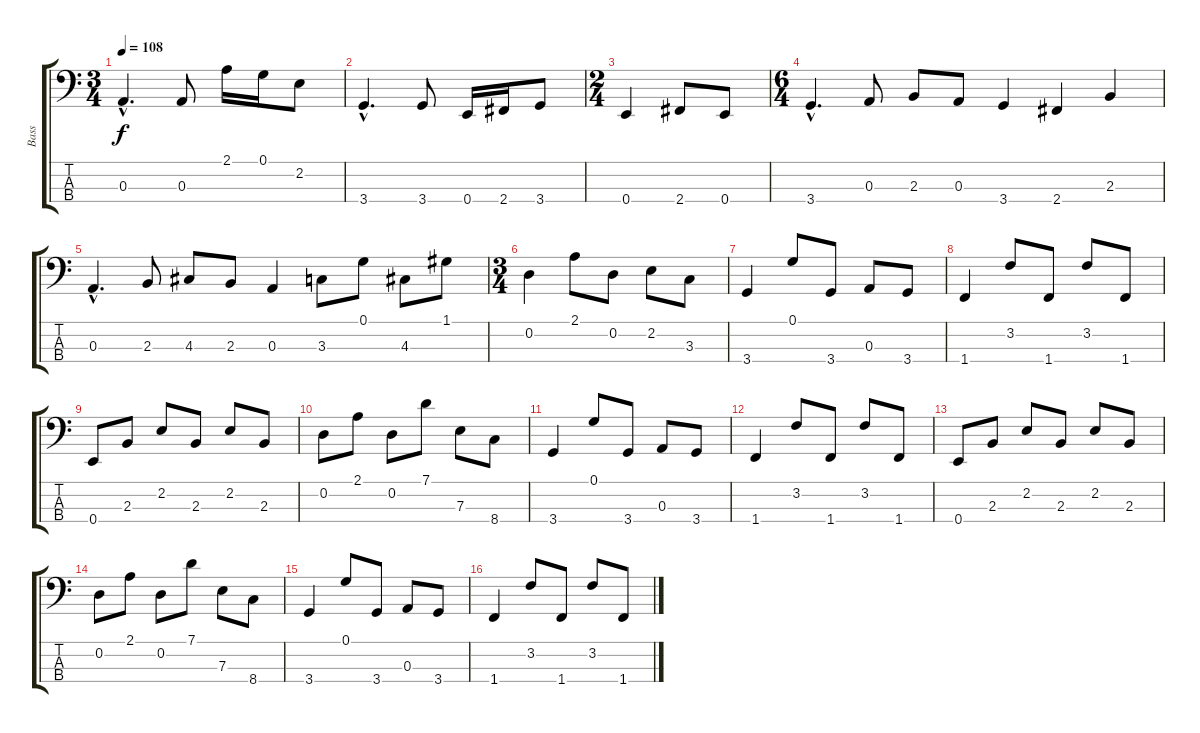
\track ("Bass" "Bass") {instrument electricbasspick}
\staff {score tabs}
\tuning (G2 D2 A1 E1) {hide}
\ts (3 4)
\tempo 108
\clef f4
\ks c
0.3{hac}.4{d dy f} 0.3.8 2.1.16 0.1.16 2.2.8 |
3.4{hac}.4{d} 3.4.8 0.4.16 2.4.16 3.4.8 |
\ts (2 4)
0.4.4 2.4.8 0.4.8 |
\ts (6 4)
3.4{hac}.4{d} 0.3.8 2.3.8 0.3.8 3.4.4 2.4.4 2.3.4 |
0.3{hac}.4{d} 2.3.8 4.3.8 2.3.8 0.3.4 3.3.8 0.1.8 4.3.8 1.1.8 |
\ts (3 4)
0.2.4 2.1.8 0.2.8 2.2.8 3.3.8 |
3.4.4 0.1.8 3.4.8 0.3.8 3.4.8 |
1.4.4 3.2.8 1.4.8 3.2.8 1.4.8 |
0.4.8 2.3.8 2.2.8 2.3.8 2.2.8 2.3.8 |
0.2.8 2.1.8 0.2.8 7.1.8 7.3.8 8.4.8 |
3.4.4 0.1.8 3.4.8 0.3.8 3.4.8 |
1.4.4 3.2.8 1.4.8 3.2.8 1.4.8 |
0.4.8 2.3.8 2.2.8 2.3.8 2.2.8 2.3.8 |
0.2.8 2.1.8 0.2.8 7.1.8 7.3.8 8.4.8 |
3.4.4 0.1.8 3.4.8 0.3.8 3.4.8 |
1.4.4 3.2.8 1.4.8 3.2.8 1.4.8
